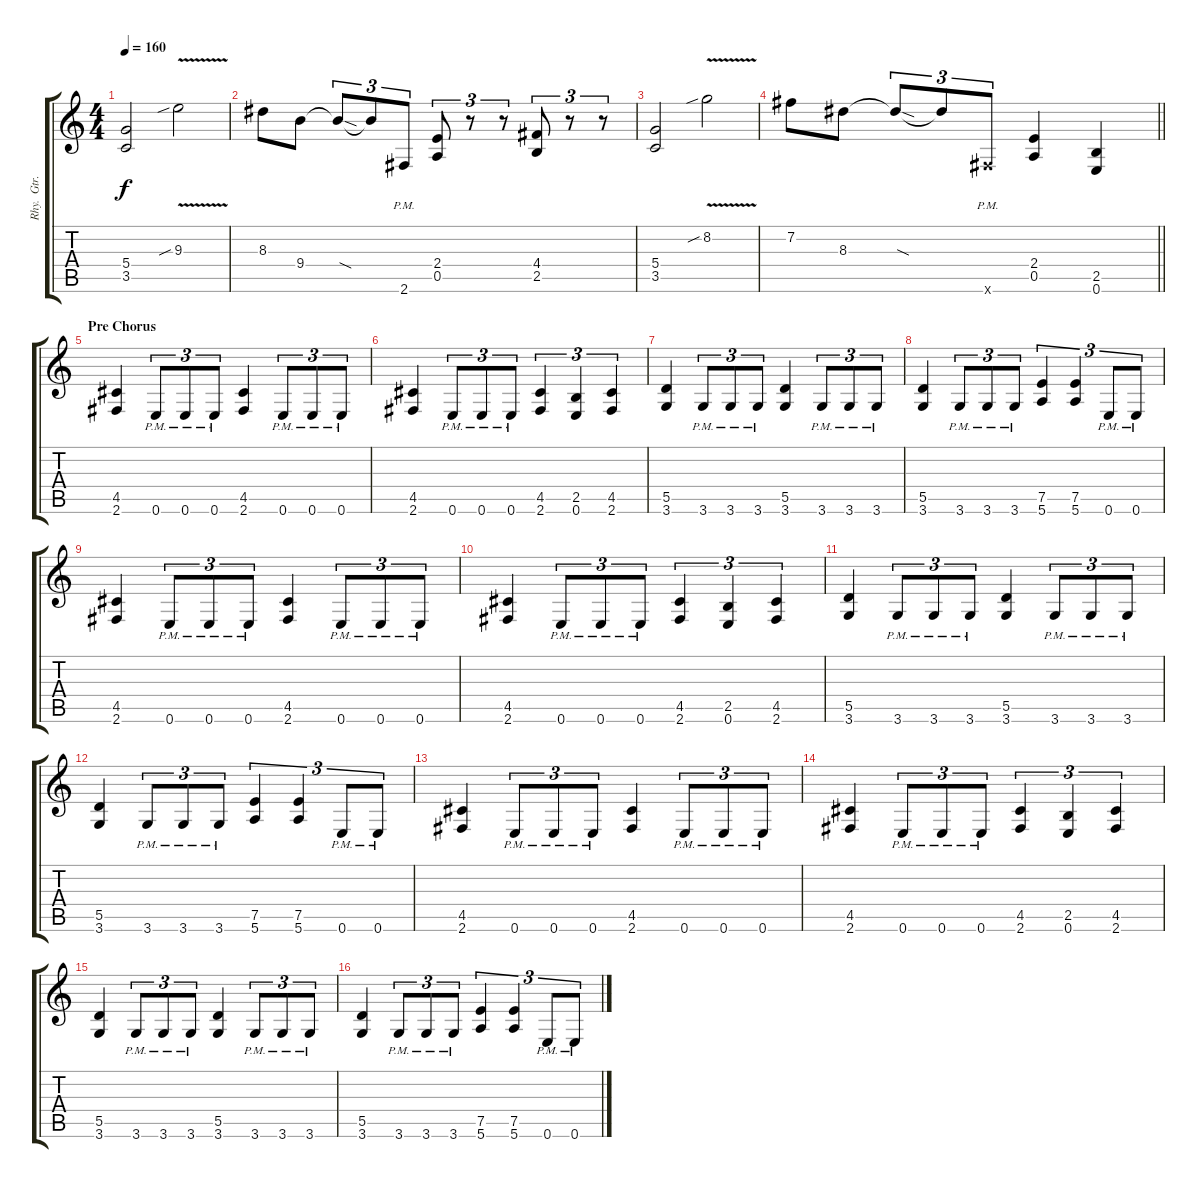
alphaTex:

\track ("Rhy.  Gtr. 1" "Rhy.  Gtr.") {instrument distortionguitar}
\staff {score tabs}
\tuning (E4 B3 G3 D3 A2 E2) {hide}
\ts (4 4)
\tempo 160
\clef g2
\ks c
(5.4 3.5).2{dy f} 9.3{v sib}.2 |
8.3.8 9.4.8 9.4{sod t}.8{tu (3 2)} 9.4{t}.8{tu (3 2)} 2.6{pm}.8{tu (3 2)} (2.4 0.5).8{tu (3 2)} r.8{tu (3 2)} r.8{tu (3 2)} (4.4 2.5).8{tu (3 2)} r.8{tu (3 2)} r.8{tu (3 2)} |
(5.4 3.5).2 8.2{v sib}.2 |
\barLineRight lightlight
7.2.8 8.3.8 8.3{sod t}.8{tu (3 2)} 8.3{t}.8{tu (3 2)} 2.6{pm x}.8{tu (3 2)} (2.4 0.5).4 (2.5 0.6).4 |
\section ("" "Pre Chorus")
(4.5 2.6).4 0.6{pm}.8{tu (3 2)} 0.6{pm}.8{tu (3 2)} 0.6{pm}.8{tu (3 2)} (4.5 2.6).4 0.6{pm}.8{tu (3 2)} 0.6{pm}.8{tu (3 2)} 0.6{pm}.8{tu (3 2)} |
(4.5 2.6).4 0.6{pm}.8{tu (3 2)} 0.6{pm}.8{tu (3 2)} 0.6{pm}.8{tu (3 2)} (4.5 2.6).4{tu (3 2)} (2.5 0.6).4{tu (3 2)} (4.5 2.6).4{tu (3 2)} |
(5.5 3.6).4 3.6{pm}.8{tu (3 2)} 3.6{pm}.8{tu (3 2)} 3.6{pm}.8{tu (3 2)} (5.5 3.6).4 3.6{pm}.8{tu (3 2)} 3.6{pm}.8{tu (3 2)} 3.6{pm}.8{tu (3 2)} |
(5.5 3.6).4 3.6{pm}.8{tu (3 2)} 3.6{pm}.8{tu (3 2)} 3.6{pm}.8{tu (3 2)} (7.5 5.6).4{tu (3 2)} (7.5 5.6).4{tu (3 2)} 0.6{pm}.8{tu (3 2)} 0.6{pm}.8{tu (3 2)} |
(4.5 2.6).4 0.6{pm}.8{tu (3 2)} 0.6{pm}.8{tu (3 2)} 0.6{pm}.8{tu (3 2)} (4.5 2.6).4 0.6{pm}.8{tu (3 2)} 0.6{pm}.8{tu (3 2)} 0.6{pm}.8{tu (3 2)} |
(4.5 2.6).4 0.6{pm}.8{tu (3 2)} 0.6{pm}.8{tu (3 2)} 0.6{pm}.8{tu (3 2)} (4.5 2.6).4{tu (3 2)} (2.5 0.6).4{tu (3 2)} (4.5 2.6).4{tu (3 2)} |
(5.5 3.6).4 3.6{pm}.8{tu (3 2)} 3.6{pm}.8{tu (3 2)} 3.6{pm}.8{tu (3 2)} (5.5 3.6).4 3.6{pm}.8{tu (3 2)} 3.6{pm}.8{tu (3 2)} 3.6{pm}.8{tu (3 2)} |
(5.5 3.6).4 3.6{pm}.8{tu (3 2)} 3.6{pm}.8{tu (3 2)} 3.6{pm}.8{tu (3 2)} (7.5 5.6).4{tu (3 2)} (7.5 5.6).4{tu (3 2)} 0.6{pm}.8{tu (3 2)} 0.6{pm}.8{tu (3 2)} |
(4.5 2.6).4 0.6{pm}.8{tu (3 2)} 0.6{pm}.8{tu (3 2)} 0.6{pm}.8{tu (3 2)} (4.5 2.6).4 0.6{pm}.8{tu (3 2)} 0.6{pm}.8{tu (3 2)} 0.6{pm}.8{tu (3 2)} |
(4.5 2.6).4 0.6{pm}.8{tu (3 2)} 0.6{pm}.8{tu (3 2)} 0.6{pm}.8{tu (3 2)} (4.5 2.6).4{tu (3 2)} (2.5 0.6).4{tu (3 2)} (4.5 2.6).4{tu (3 2)} |
(5.5 3.6).4 3.6{pm}.8{tu (3 2)} 3.6{pm}.8{tu (3 2)} 3.6{pm}.8{tu (3 2)} (5.5 3.6).4 3.6{pm}.8{tu (3 2)} 3.6{pm}.8{tu (3 2)} 3.6{pm}.8{tu (3 2)} |
(5.5 3.6).4 3.6{pm}.8{tu (3 2)} 3.6{pm}.8{tu (3 2)} 3.6{pm}.8{tu (3 2)} (7.5 5.6).4{tu (3 2)} (7.5 5.6).4{tu (3 2)} 0.6{pm}.8{tu (3 2)} 0.6{pm}.8{tu (3 2)}
